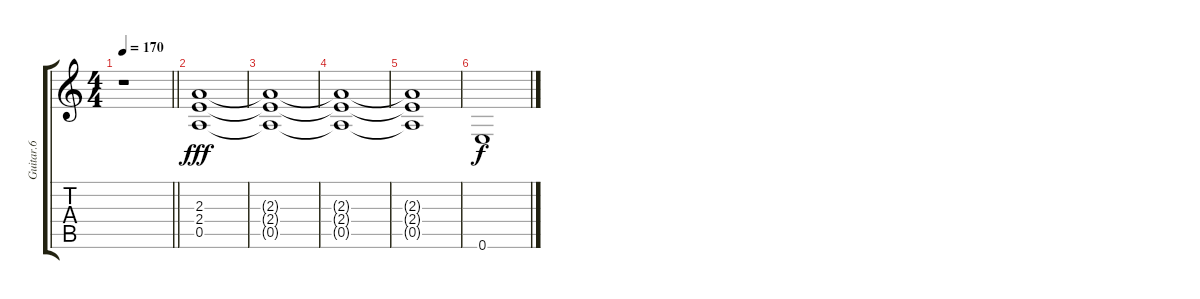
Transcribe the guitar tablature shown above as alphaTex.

\track ("Guitar.6" "Guitar.6") {instrument overdrivenguitar}
\staff {score tabs}
\tuning (E4 B3 G3 D3 A2 E2) {hide}
\ts (4 4)
\tempo 170
\clef g2
\barLineRight lightlight
\ks c
r.1{dy mp} |
(2.3 2.4 0.5).1{dy fff} |
(2.3{t} 2.4{t} 0.5{t}).1 |
(2.3{t} 2.4{t} 0.5{t}).1 |
(2.3{t} 2.4{t} 0.5{t}).1 |
0.6.1{dy f}
